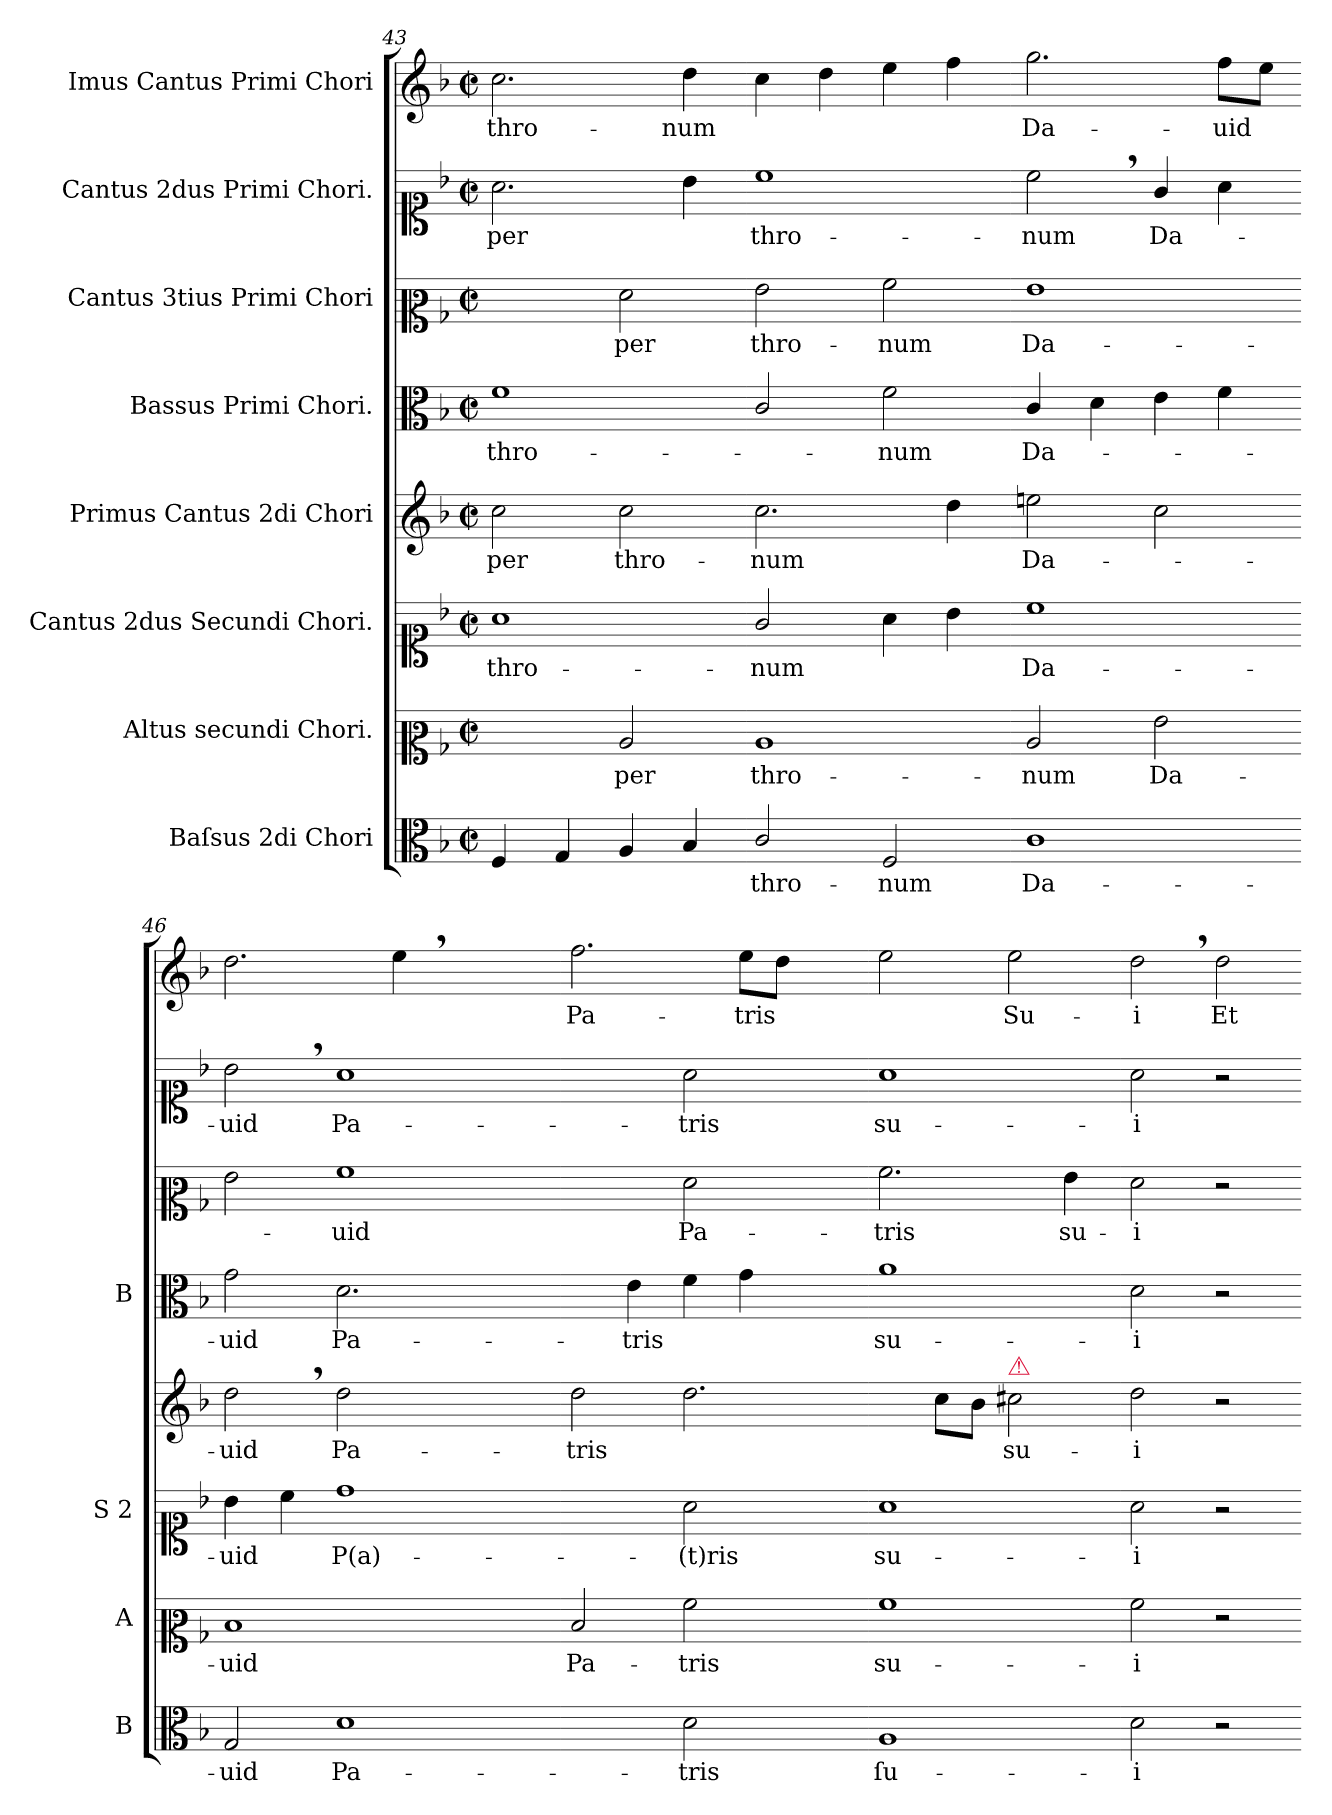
**kern	**text	**kern	**text	**kern	**text	**kern	**text	**kern	**text	**kern	**text	**kern	**text	**kern	**text
*part8	*part8	*part7	*part7	*part6	*part6	*part5	*part5	*part4	*part4	*part3	*part3	*part2	*part2	*part1	*part1
*staff8	*staff8	*staff7	*staff7	*staff6	*staff6	*staff5	*staff5	*staff4	*staff4	*staff3	*staff3	*staff2	*staff2	*staff1	*staff1
*I"Baſsus 2di Chori	*	*I"Altus secundi Chori.	*	*I"Cantus 2dus Secundi Chori.	*	*I"Primus Cantus 2di Chori	*	*I"Bassus Primi Chori.	*	*I"Cantus 3tius Primi Chori	*	*I"Cantus 2dus Primi Chori.	*	*I"Imus Cantus Primi Chori	*
*I'B	*	*I'A	*	*I'S 2	*	*	*	*I'B	*	*	*	*	*	*	*
*clefC3	*	*clefC2	*	*clefC1	*	*clefG2	*	*clefC3	*	*clefC2	*	*clefC1	*	*clefG2	*
*k[b-]	*	*k[b-]	*	*k[b-]	*	*k[b-]	*	*k[b-]	*	*k[b-]	*	*k[b-]	*	*k[b-]	*
*F:	*	*F:	*	*F:	*	*F:	*	*F:	*	*F:	*	*F:	*	*F:	*
*M2/2	*	*M2/2	*	*M2/2	*	*M2/2	*	*M2/2	*	*M2/2	*	*M2/2	*	*M2/2	*
*met(c|)	*	*met(c|)	*	*met(c|)	*	*met(c|)	*	*met(c|)	*	*met(c|)	*	*met(c|)	*	*met(c|)	*
=43	=43	=43	=43	=43	=43	=43	=43	=43	=43	=43	=43	=43	=43	=43	=43
4F/	.	2ryy	.	1a	thro-	2cc\	-per	1f	thro-	2ryy	.	2.a\	-per	2.cc\	thro-
4G/	.	.	.	.	.	.	.	.	.	.	.	.	.	.	.
4A/	.	2c/	-per	.	.	2cc\	thro-	.	.	2f\	-per	.	.	.	.
4B-/	.	.	.	.	.	.	.	.	.	.	.	4b-\	.	4dd\	-num
=44-	=44-	=44-	=44-	=44-	=44-	=44-	=44-	=44-	=44-	=44-	=44-	=44-	=44-	=44-	=44-
2c/	thro-	1c	thro-	2g/	-num	2.cc\	-num	2c/	.	2g\	thro-	1cc	thro-	4cc\	.
.	.	.	.	.	.	.	.	.	.	.	.	.	.	4dd\	.
2F/	-num	.	.	4a\	.	.	.	2f\	-num	2a\	-num	.	.	4ee\	.
.	.	.	.	4b-\	.	4dd\	.	.	.	.	.	.	.	4ff\	.
=45-	=45-	=45-	=45-	=45-	=45-	=45-	=45-	=45-	=45-	=45-	=45-	=45-	=45-	=45-	=45-
1c	Da-	2c/	-num	1cc	Da-	2een\	Da-	4c/	Da-	1g	Da-	2cc,\	-num	2.gg\	Da-
.	.	.	.	.	.	.	.	4d\	.	.	.	.	.	.	.
.	.	2g\	Da-	.	.	2cc\	.	4e\	.	.	.	4g/	Da-	.	.
.	.	.	.	.	.	.	.	4f\	.	.	.	4a\	.	8ff\L	-uid
.	.	.	.	.	.	.	.	.	.	.	.	.	.	8ee\J	.
=46-	=46-	=46-	=46-	=46-	=46-	=46-	=46-	=46-	=46-	=46-	=46-	=46-	=46-	=46-	=46-
2G/	-uid	1d	-uid	4b-\	-uid	2dd,\	-uid	2g\	-uid	2g\	.	2b-,\	-uid	2.dd\	.
.	.	.	.	4cc\	.	.	.	.	.	.	.	.	.	.	.
1d\	Pa-	.	.	1dd\	P(a)-	2dd\	Pa-	2.d\	Pa-	1a\	-uid	1a\	Pa-	.	.
.	.	.	.	.	.	.	.	.	.	.	.	.	.	4ee,\	.
.	.	2ryy	.	.	.	2ryy	.	.	.	.	.	.	.	2ryy	.
.	.	.	.	.	.	.	.	4ryy	.	.	.	.	.	.	.
=47-	=47-	=47-	=47-	=47-	=47-	=47-	=47-	=47-	=47-	=47-	=47-	=47-	=47-	=47-	=47-
2ryy	.	2d/	Pa-	2ryy	.	2dd\	-tris	4ryy	.	2ryy	.	2ryy	.	2.ff\	Pa-
.	.	.	.	.	.	.	.	4e\	-tris	.	.	.	.	.	.
2d\	-tris	2a\	-tris	2a\	-(t)ris	2.dd\	.	4f\	.	2f\	Pa-	2a\	-tris	.	.
.	.	.	.	.	.	.	.	4g\	.	.	.	.	.	8ee\L	-tris
.	.	.	.	.	.	.	.	.	.	.	.	.	.	8dd\J	.
4ryy	.	4ryy	.	4ryy	.	.	.	4ryy	.	4ryy	.	4ryy	.	4ryy	.
=48-	=48-	=48-	=48-	=48-	=48-	=48-	=48-	=48-	=48-	=48-	=48-	=48-	=48-	=48-	=48-
1A	ſu-	1a	su-	1a	su-	4ryy	.	1a	su-	2.a\	-tris	1a	su-	2ee\	.
.	.	.	.	.	.	8cc\L	.	.	.	.	.	.	.	.	.
.	.	.	.	.	.	8b-\J	.	.	.	.	.	.	.	.	.
!	!	!	!	!	!	!LO:TX:a:color=crimson:t=⚠	!	!	!	!	!	!	!	!	!
.	.	.	.	.	.	2cc#X\	su-	.	.	.	.	.	.	2ee\	Su-
.	.	.	.	.	.	.	.	.	.	4g\	su-	.	.	.	.
=49-	=49-	=49-	=49-	=49-	=49-	=49-	=49-	=49-	=49-	=49-	=49-	=49-	=49-	=49-	=49-
2d\	-i	2a\	-i	2a\	-i	2dd\	-i	2d\	-i	2f\	-i	2a\	-i	2dd,\	-i
2r	.	2r	.	2r	.	2r	.	2r	.	2r	.	2r	.	2dd\	Et
=-	=-	=-	=-	=-	=-	=-	=-	=-	=-	=-	=-	=-	=-	=-	=-
*-	*-	*-	*-	*-	*-	*-	*-	*-	*-	*-	*-	*-	*-	*-	*-
